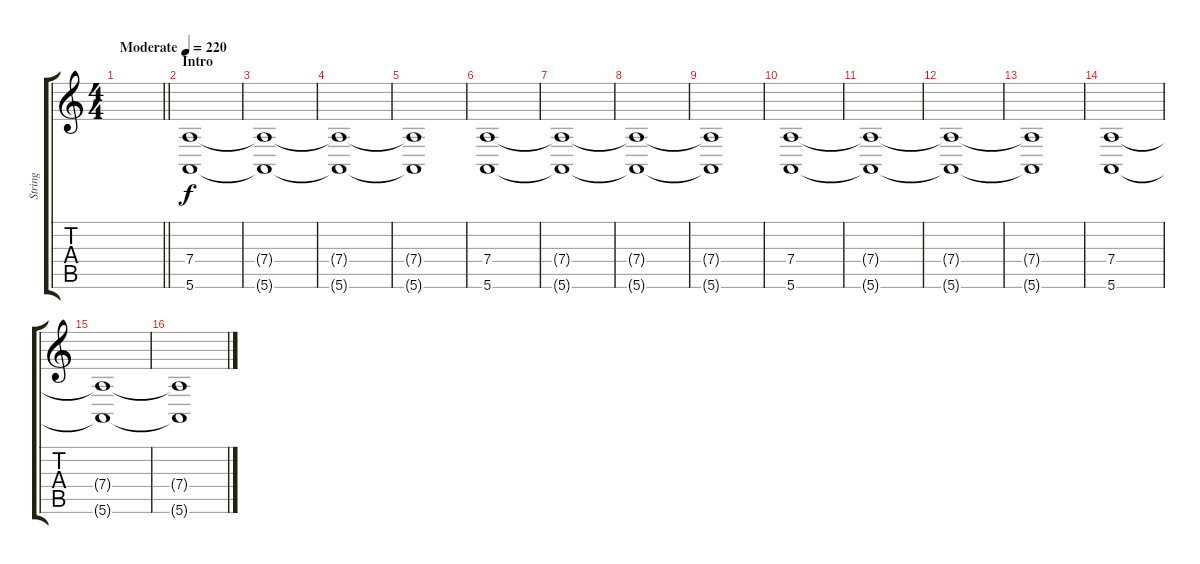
\track ("String" "String") {instrument stringensemble1}
\staff {score tabs}
\tuning (E4 B3 G3 D3 A2 E2) {hide}
\ts (4 4)
\tempo (220 "Moderate")
\clef g2
\barLineRight lightlight
\ks c
|
\section ("" "Intro")
(7.4 5.6).1 |
(7.4{t} 5.6{t}).1 |
(7.4{t} 5.6{t}).1 |
(7.4{t} 5.6{t}).1 |
(7.4 5.6).1 |
(7.4{t} 5.6{t}).1 |
(7.4{t} 5.6{t}).1 |
(7.4{t} 5.6{t}).1 |
(7.4 5.6).1 |
(7.4{t} 5.6{t}).1 |
(7.4{t} 5.6{t}).1 |
(7.4{t} 5.6{t}).1 |
(7.4 5.6).1 |
(7.4{t} 5.6{t}).1 |
(7.4{t} 5.6{t}).1
